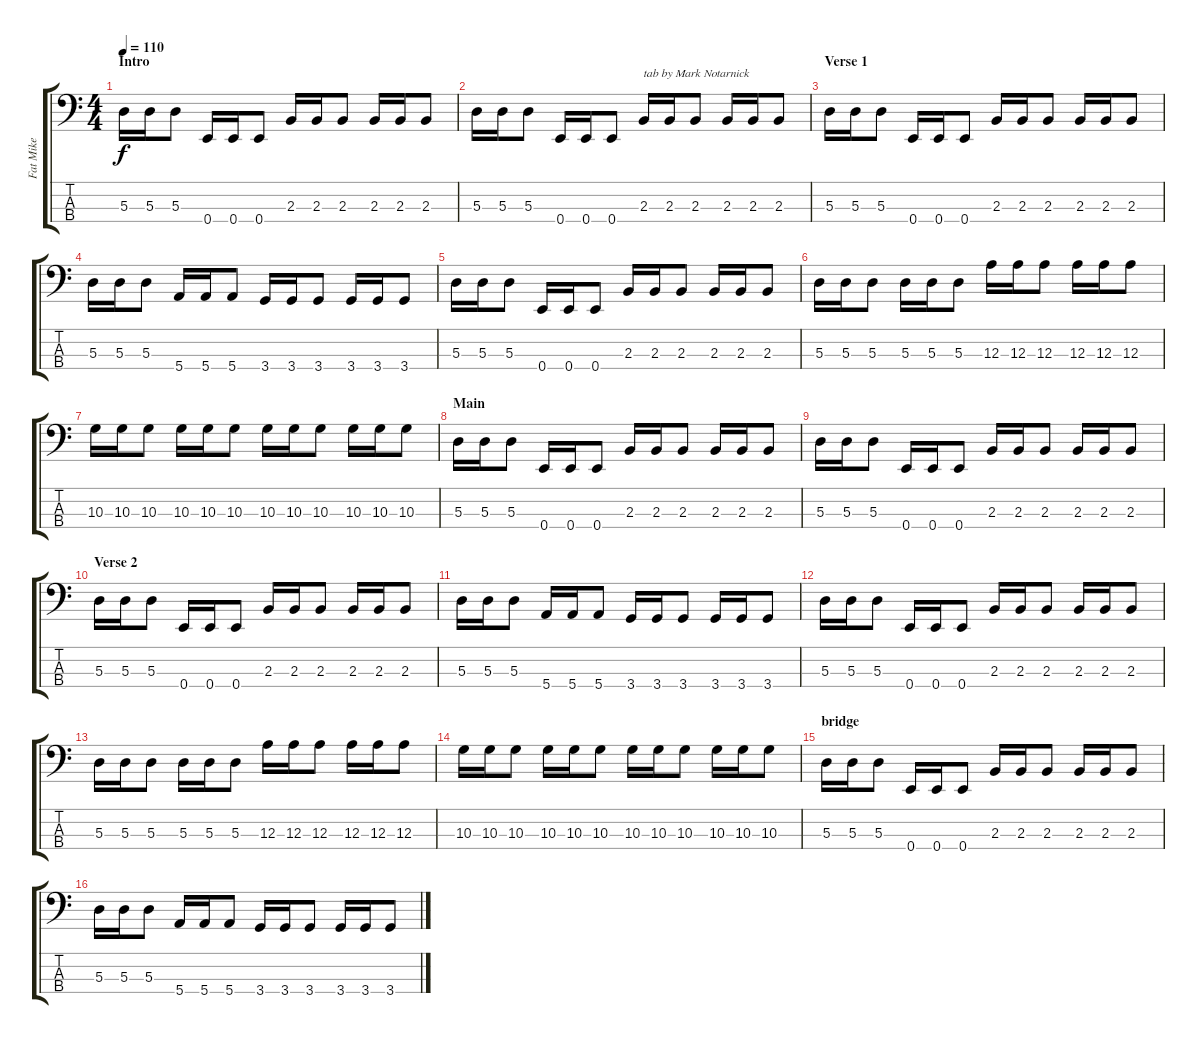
\track ("Fat Mike" "Fat Mike") {instrument electricbasspick}
\staff {score tabs}
\tuning (G2 D2 A1 E1) {hide}
\ts (4 4)
\section ("" "Intro")
\tempo 110
\clef f4
\ks c
5.3.16{dy f instrument electricbasspick} 5.3.16 5.3.8 0.4.16 0.4.16 0.4.8 2.3.16 2.3.16 2.3.8 2.3.16 2.3.16 2.3.8 |
5.3.16 5.3.16 5.3.8 0.4.16 0.4.16 0.4.8 2.3.16{txt "tab by Mark Notarnick"} 2.3.16 2.3.8 2.3.16 2.3.16 2.3.8 |
\section ("" "Verse 1")
5.3.16 5.3.16 5.3.8 0.4.16 0.4.16 0.4.8 2.3.16 2.3.16 2.3.8 2.3.16 2.3.16 2.3.8 |
5.3.16 5.3.16 5.3.8 5.4.16 5.4.16 5.4.8 3.4.16 3.4.16 3.4.8 3.4.16 3.4.16 3.4.8 |
5.3.16 5.3.16 5.3.8 0.4.16 0.4.16 0.4.8 2.3.16 2.3.16 2.3.8 2.3.16 2.3.16 2.3.8 |
5.3.16 5.3.16 5.3.8 5.3.16 5.3.16 5.3.8 12.3.16 12.3.16 12.3.8 12.3.16 12.3.16 12.3.8 |
10.3.16 10.3.16 10.3.8 10.3.16 10.3.16 10.3.8 10.3.16 10.3.16 10.3.8 10.3.16 10.3.16 10.3.8 |
\section ("" "Main")
5.3.16 5.3.16 5.3.8 0.4.16 0.4.16 0.4.8 2.3.16 2.3.16 2.3.8 2.3.16 2.3.16 2.3.8 |
5.3.16 5.3.16 5.3.8 0.4.16 0.4.16 0.4.8 2.3.16 2.3.16 2.3.8 2.3.16 2.3.16 2.3.8 |
\section ("" "Verse 2")
5.3.16 5.3.16 5.3.8 0.4.16 0.4.16 0.4.8 2.3.16 2.3.16 2.3.8 2.3.16 2.3.16 2.3.8 |
5.3.16 5.3.16 5.3.8 5.4.16 5.4.16 5.4.8 3.4.16 3.4.16 3.4.8 3.4.16 3.4.16 3.4.8 |
5.3.16 5.3.16 5.3.8 0.4.16 0.4.16 0.4.8 2.3.16 2.3.16 2.3.8 2.3.16 2.3.16 2.3.8 |
5.3.16 5.3.16 5.3.8 5.3.16 5.3.16 5.3.8 12.3.16 12.3.16 12.3.8 12.3.16 12.3.16 12.3.8 |
10.3.16 10.3.16 10.3.8 10.3.16 10.3.16 10.3.8 10.3.16 10.3.16 10.3.8 10.3.16 10.3.16 10.3.8 |
\section ("" "bridge")
5.3.16 5.3.16 5.3.8 0.4.16 0.4.16 0.4.8 2.3.16 2.3.16 2.3.8 2.3.16 2.3.16 2.3.8 |
5.3.16 5.3.16 5.3.8 5.4.16 5.4.16 5.4.8 3.4.16 3.4.16 3.4.8 3.4.16 3.4.16 3.4.8
